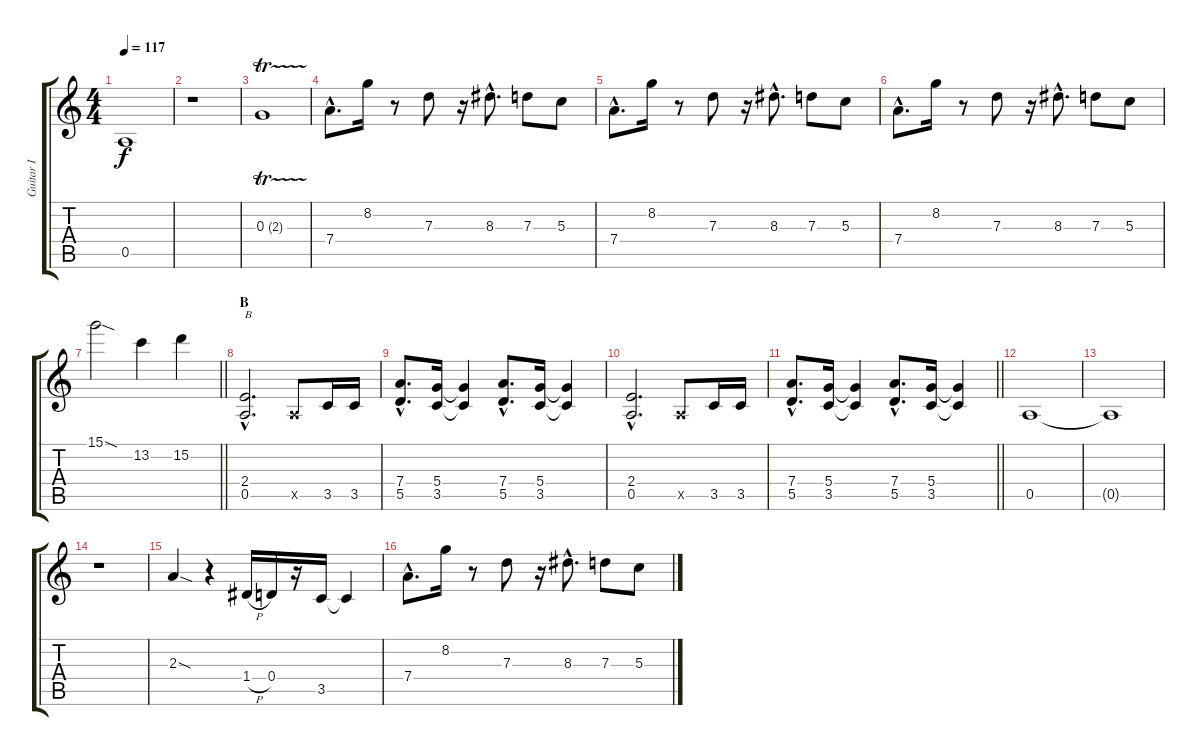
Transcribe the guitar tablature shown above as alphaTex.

\track ("Guitar I" "Guitar I") {instrument overdrivenguitar}
\staff {score tabs}
\tuning (E4 B3 G3 D3 A2 E2) {hide}
\ts (4 4)
\tempo 117
\clef g2
\ks c
0.5{t}.1{dy f} |
r.1 |
0.3{tr (2 32)}.1 |
7.4{hac}.8{d} 8.2.16 r.8 7.3.8 r.16 8.3{hac}.8{d} 7.3.8 5.3.8 |
7.4{hac}.8{d} 8.2.16 r.8 7.3.8 r.16 8.3{hac}.8{d} 7.3.8 5.3.8 |
7.4{hac}.8{d} 8.2.16 r.8 7.3.8 r.16 8.3{hac}.8{d} 7.3.8 5.3.8 |
\barLineRight lightlight
15.1{sod}.2 13.2.4 15.2.4 |
\section ("" "B")
(2.4{hac} 0.5{hac}).2{d txt "B"} 0.5{x}.8 3.5.16 3.5.16 |
(7.4{hac} 5.5{hac}).8{d} (5.4 3.5).16 (5.4{t} 3.5{t}).4 (7.4{hac} 5.5{hac}).8{d} (5.4 3.5).16 (5.4{t} 3.5{t}).4 |
(2.4{hac} 0.5{hac}).2{d} 0.5{x}.8 3.5.16 3.5.16 |
\barLineRight lightlight
(7.4{hac} 5.5{hac}).8{d} (5.4 3.5).16 (5.4{t} 3.5{t}).4 (7.4{hac} 5.5{hac}).8{d} (5.4 3.5).16 (5.4{t} 3.5{t}).4 |
0.5.1 |
0.5{t}.1 |
r.1 |
2.3{sod}.4 r.4 1.4{h}.16 0.4.16 r.16 3.5.16 3.5{t}.4 |
7.4{hac}.8{d} 8.2.16 r.8 7.3.8 r.16 8.3{hac}.8{d} 7.3.8 5.3.8
